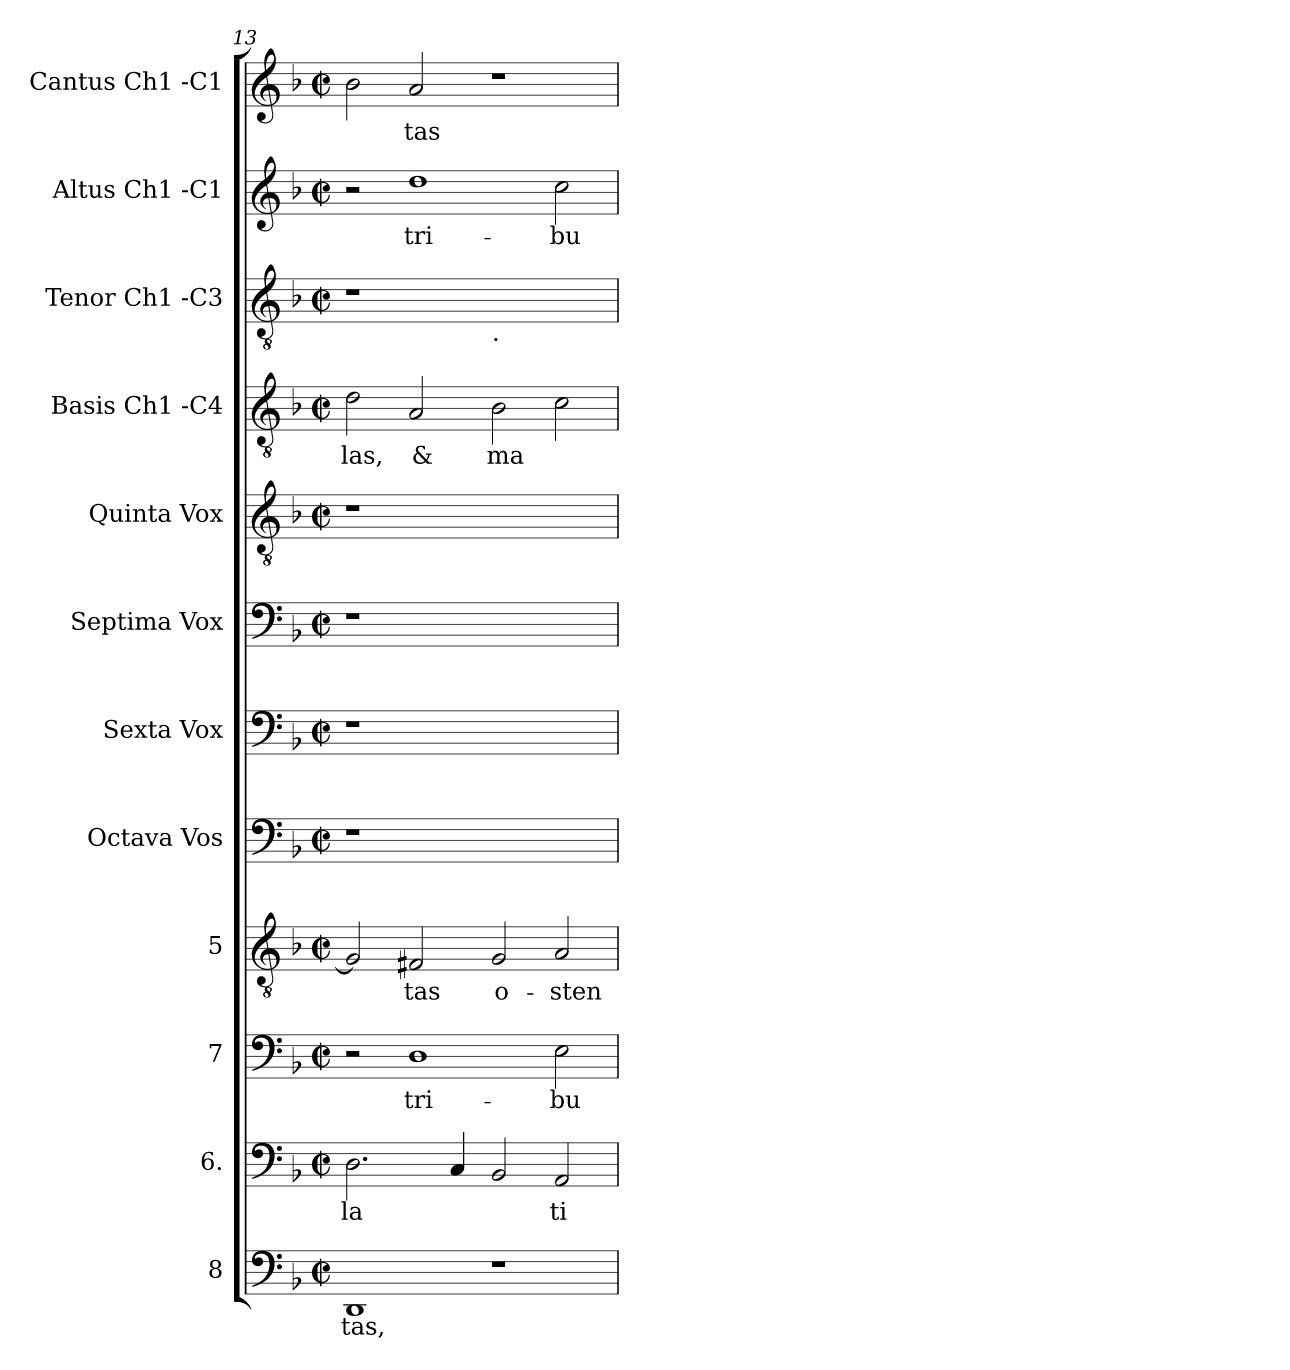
**kern	**text	**kern	**text	**kern	**text	**kern	**text	**kern	**kern	**kern	**kern	**kern	**text	**kern	**kern	**text	**kern	**text
*part12	*part12	*part11	*part11	*part10	*part10	*part9	*part9	*part8	*part7	*part6	*part5	*part4	*part4	*part3	*part2	*part2	*part1	*part1
*staff12	*staff12	*staff11	*staff11	*staff10	*staff10	*staff9	*staff9	*staff8	*staff7	*staff6	*staff5	*staff4	*staff4	*staff3	*staff2	*staff2	*staff1	*staff1
*I"8	*	*I"6.	*	*I"7	*	*I"5	*	*I"Octava  Vos	*I"Sexta  Vox	*I"Septima  Vox	*I"Quinta  Vox	*I"Basis  Ch1 -C4	*	*I"Tenor  Ch1 -C3	*I"Altus  Ch1 -C1	*	*I"Cantus  Ch1 -C1	*
*	*	*	*	*	*	*	*	*	*	*	*	*I'B	*	*I'T	*I'A	*	*I'C	*
!!LO:PB:g=z
*clefF4	*	*clefF4	*	*clefF4	*	*clefGv2	*	*clefF4	*clefF4	*clefF4	*clefGv2	*clefGv2	*	*clefGv2	*clefG2	*	*clefG2	*
*k[b-]	*	*k[b-]	*	*k[b-]	*	*k[b-]	*	*k[b-]	*k[b-]	*k[b-]	*k[b-]	*k[b-]	*	*k[b-]	*k[b-]	*	*k[b-]	*
*F:	*	*F:	*	*F:	*	*F:	*	*F:	*F:	*F:	*F:	*F:	*	*F:	*F:	*	*F:	*
*M2/2	*	*M2/2	*	*M2/2	*	*M2/2	*	*M2/2	*M2/2	*M2/2	*M2/2	*M2/2	*	*M2/2	*M2/2	*	*M2/2	*
*met(c|)	*	*met(c|)	*	*met(c|)	*	*met(c|)	*	*met(c|)	*met(c|)	*met(c|)	*met(c|)	*met(c|)	*	*met(c|)	*met(c|)	*	*met(c|)	*
=13	=13	=13	=13	=13	=13	=13	=13	=13	=13	=13	=13	=13	=13	=13	=13	=13	=13	=13
!	!LO:LY:b:cj	!	!LO:LY:b:cj	!	!	!	!LO:LY:b:cj	!	!	!	!	!	!LO:LY:b:cj	!	!	!	!	!LO:LY:b:cj
1DD	-tas,	2.D\	-la-	2r	.	2G/]	--	1r	1r	1r	1r	2d\	-las,	1r	2r	.	2b-\	--
!	!	!	!	!	!LO:LY:b:cj	!	!LO:LY:b:cj	!	!	!	!	!	!LO:LY:b:cj	!	!	!LO:LY:b:cj	!	!LO:LY:b:cj
.	.	.	.	1D	tri-	2F#X/	-tas	.	.	.	.	2A/	&	.	1dd	tri-	2a/	-tas
!	!	!	!LO:LY:b:cj	!	!	!	!	!	!	!	!	!	!	!	!	!	!	!
.	.	4C/	--	.	.	.	.	.	.	.	.	.	.	.	.	.	.	.
!	!	!	!	!	!	!	!	!	!	!	!	!	!	!LO:TX:b:t=.	!	!	!	!
!	!	!	!LO:LY:b:cj	!	!	!	!LO:LY:b:cj	!	!	!	!	!	!LO:LY:b:cj	!	!	!	!	!
1r	.	2BB-/	--	.	.	2G/	o-	1ryy	1ryy	1ryy	1ryy	2B-\	ma-	1ryy	.	.	1r	.
!	!	!	!LO:LY:b:cj	!	!LO:LY:b:cj	!	!LO:LY:b:cj	!	!	!	!	!	!LO:LY:b:cj	!	!	!LO:LY:b:cj	!	!
.	.	2AA/	-ti-	2E\	-bu-	2A/	-sten-	.	.	.	.	2c\	--	.	2cc\	-bu-	.	.
=	=	=	=	=	=	=	=	=	=	=	=	=	=	=	=	=	=	=
*-	*-	*-	*-	*-	*-	*-	*-	*-	*-	*-	*-	*-	*-	*-	*-	*-	*-	*-
